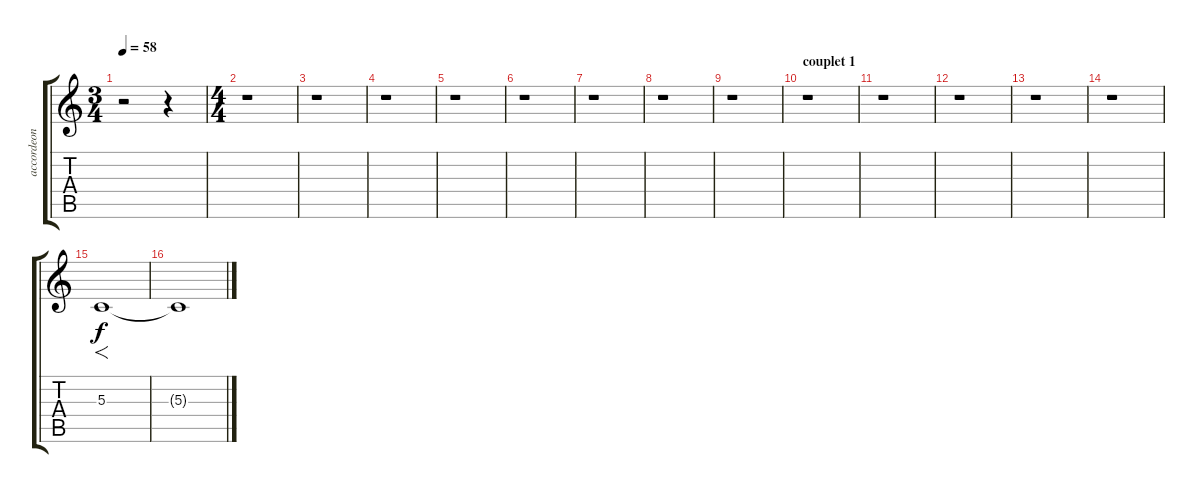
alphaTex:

\track ("accordeon" "accordeon") {instrument accordion}
\staff {score tabs}
\tuning (E4 B3 G3 D3 A2 E2) {hide}
\ts (3 4)
\tempo 58
\clef g2
\ks c
r.2{dy f instrument accordion} r.4 |
\ts (4 4)
r.1 |
r.1 |
r.1 |
r.1 |
r.1 |
r.1 |
r.1 |
r.1 |
\section ("" "couplet 1")
r.1 |
r.1 |
r.1 |
r.1 |
r.1 |
5.3.1{f} |
5.3{t}.1
